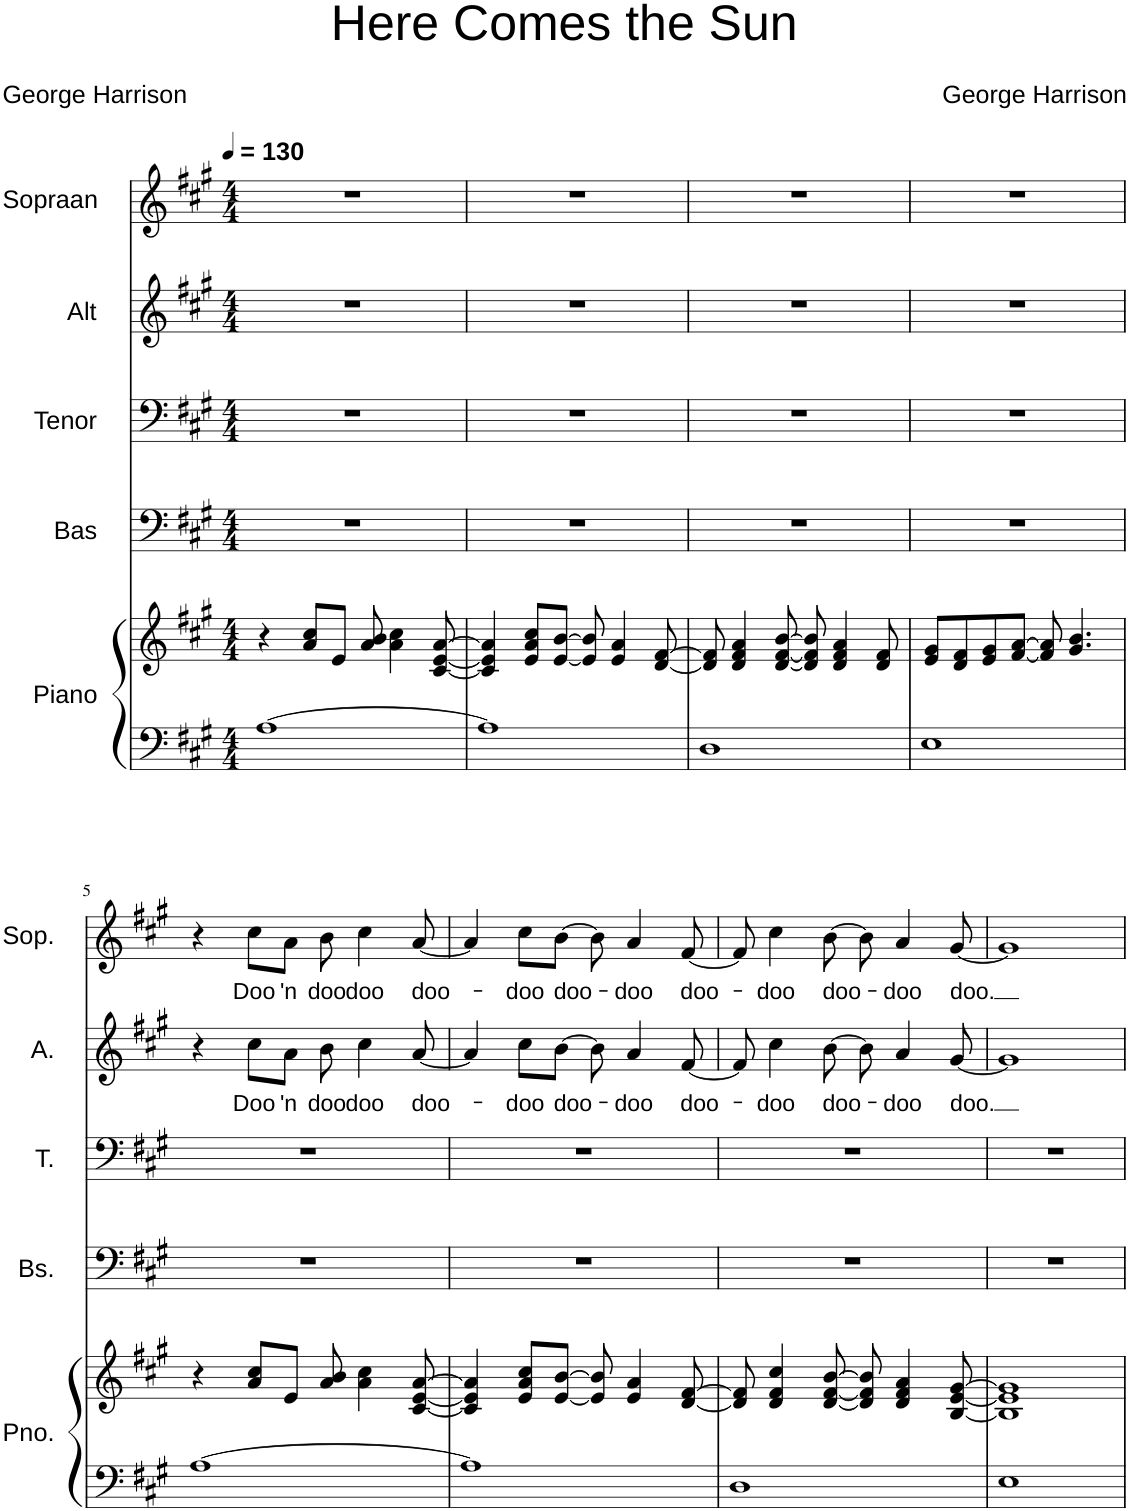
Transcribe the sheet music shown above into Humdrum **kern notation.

**kern	**kern	**kern	**kern	**kern	**text	**kern	**text
*part5	*part5	*part4	*part3	*part2	*part2	*part1	*part1
*staff6	*staff5	*staff4	*staff3	*staff2	*staff2	*staff1	*staff1
*I"Piano	*	*I"Bas	*I"Tenor	*I"Alt	*	*I"Sopraan	*
*I'Pno.	*	*I'Bs.	*I'T.	*I'A.	*	*I'Sop.	*
*clefF4	*clefG2	*clefF4	*clefF4	*clefG2	*	*clefG2	*
*k[f#c#g#]	*k[f#c#g#]	*k[f#c#g#]	*k[f#c#g#]	*k[f#c#g#]	*	*k[f#c#g#]	*
*M4/4	*M4/4	*M4/4	*M4/4	*M4/4	*	*M4/4	*
*MM130	*MM130	*MM130	*MM130	*MM130	*	*MM130	*
=1	=1	=1	=1	=1	=1	=1	=1
[1A	4r	1r	1r	1r	.	1r	.
.	8a/ 8cc#/L	.	.	.	.	.	.
.	8e/J	.	.	.	.	.	.
.	8a/ 8b/	.	.	.	.	.	.
.	4a\ 4cc#\	.	.	.	.	.	.
.	[8c#/ [8e/ [8a/	.	.	.	.	.	.
=2	=2	=2	=2	=2	=2	=2	=2
1A]	4c#/] 4e/] 4a/]	1r	1r	1r	.	1r	.
.	8e/ 8a/ 8cc#/L	.	.	.	.	.	.
.	[8e/ [8b/J	.	.	.	.	.	.
.	8e/] 8b/]	.	.	.	.	.	.
.	4e/ 4a/	.	.	.	.	.	.
.	[8d/ [8f#/	.	.	.	.	.	.
=3	=3	=3	=3	=3	=3	=3	=3
1D	8d/] 8f#/]	1r	1r	1r	.	1r	.
.	4d/ 4f#/ 4a/	.	.	.	.	.	.
.	[8d/ [8f#/ [8b/	.	.	.	.	.	.
.	8d/] 8f#/] 8b/]	.	.	.	.	.	.
.	4d/ 4f#/ 4a/	.	.	.	.	.	.
.	8d/ 8f#/	.	.	.	.	.	.
=4	=4	=4	=4	=4	=4	=4	=4
1E	8e/ 8g#/L	1r	1r	1r	.	1r	.
.	8d/ 8f#/	.	.	.	.	.	.
.	8e/ 8g#/	.	.	.	.	.	.
.	[8f#/ [8a/J	.	.	.	.	.	.
.	8f#/] 8a/]	.	.	.	.	.	.
.	4.g#/ 4.b/	.	.	.	.	.	.
!!LO:LB:g=z
=5	=5	=5	=5	=5	=5	=5	=5
[1A	4r	1r	1r	4r	.	4r	.
!	!	!	!	!	!LO:LY:b	!	!LO:LY:b
.	8a/ 8cc#/L	.	.	8cc#\L	Doo	8cc#\L	Doo
!	!	!	!	!	!LO:LY:b	!	!LO:LY:b
.	8e/J	.	.	8a\J	'n	8a\J	'n
!	!	!	!	!	!LO:LY:b	!	!LO:LY:b
.	8a/ 8b/	.	.	8b\	doo	8b\	doo
!	!	!	!	!	!LO:LY:b	!	!LO:LY:b
.	4a\ 4cc#\	.	.	4cc#\	doo	4cc#\	doo
!	!	!	!	!	!LO:LY:b	!	!LO:LY:b
.	[8c#/ [8e/ [8a/	.	.	[8a/	doo-	[8a/	doo-
=6	=6	=6	=6	=6	=6	=6	=6
1A]	4c#/] 4e/] 4a/]	1r	1r	4a/]	.	4a/]	.
!	!	!	!	!	!LO:LY:b	!	!LO:LY:b
.	8e/ 8a/ 8cc#/L	.	.	8cc#\L	-doo	8cc#\L	-doo
!	!	!	!	!	!LO:LY:b	!	!LO:LY:b
.	[8e/ [8b/J	.	.	[8b\J	doo-	[8b\J	doo-
.	8e/] 8b/]	.	.	8b\]	.	8b\]	.
!	!	!	!	!	!LO:LY:b	!	!LO:LY:b
.	4e/ 4a/	.	.	4a/	-doo	4a/	-doo
!	!	!	!	!	!LO:LY:b	!	!LO:LY:b
.	[8d/ [8f#/	.	.	[8f#/	doo-	[8f#/	doo-
=7	=7	=7	=7	=7	=7	=7	=7
1D	8d/] 8f#/]	1r	1r	8f#/]	.	8f#/]	.
!	!	!	!	!	!LO:LY:b	!	!LO:LY:b
.	4d/ 4f#/ 4cc#/	.	.	4cc#\	-doo	4cc#\	-doo
!	!	!	!	!	!LO:LY:b	!	!LO:LY:b
.	[8d/ [8f#/ [8b/	.	.	[8b\	doo-	[8b\	doo-
.	8d/] 8f#/] 8b/]	.	.	8b\]	.	8b\]	.
!	!	!	!	!	!LO:LY:b	!	!LO:LY:b
.	4d/ 4f#/ 4a/	.	.	4a/	-doo	4a/	-doo
!	!	!	!	!	!LO:LY:b	!	!LO:LY:b
.	[8B/ [8e/ [8g#/	.	.	[8g#/	doo.	[8g#/	doo.
=8	=8	=8	=8	=8	=8	=8	=8
1E	1B] 1e] 1g#]	1r	1r	1g#]	.	1g#]	.
=	=	=	=	=	=	=	=
*-	*-	*-	*-	*-	*-	*-	*-
